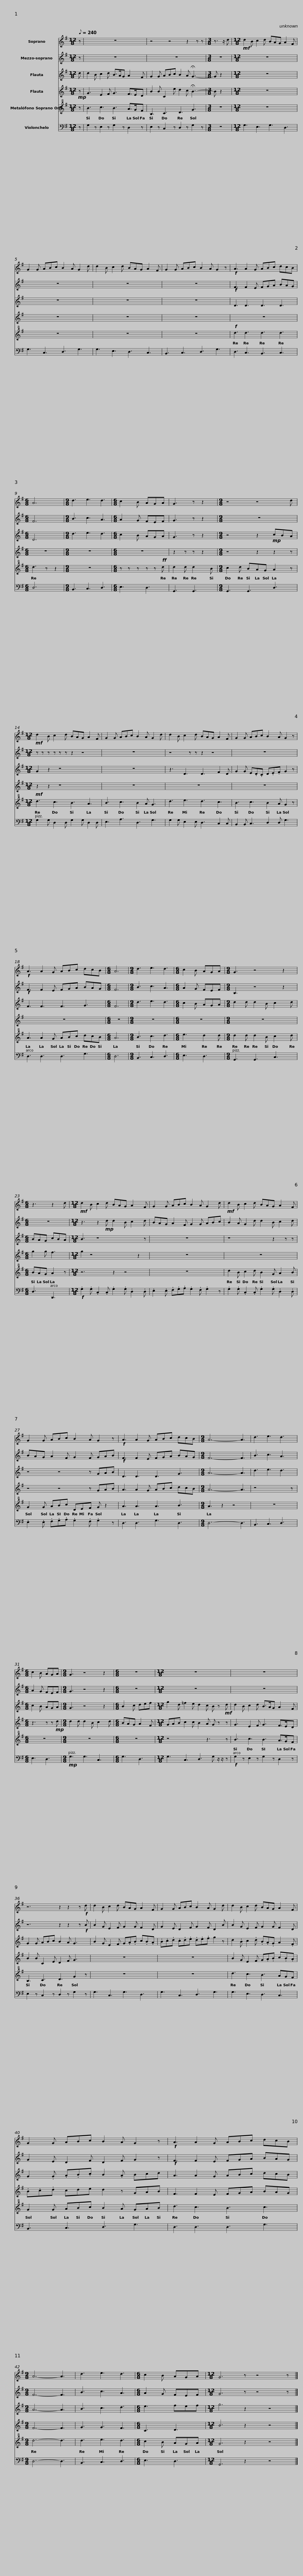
X:1
%%score 1 2 3 4 5 6
L:1/8
Q:1/8=240
M:12/8
I:linebreak $
K:G
V:1 treble
V:2 treble
V:3 treble
V:4 treble
V:5 treble+8
V:6 bass
V:1
 z | z12 | z4 z4 z2 z z |$[M:3/8] z3/2 z/ d |[M:12/8]!mf! d2 B c2 d BAG A2 F | %5
 G2 G ABc B2 A G2 d | d2 B c2 d BAG A2 F |$ G2 G ABc B2 A G2 z |!f! A3 A2 G ABc dcB |[M:6/8] A6 | %10
[M:9/8] d3 e3 d3 |[M:6/8] c2 B AGA |$ G3 z z2 |[M:9/8] z4 z4 d |[M:12/8]!mf! d2 B c2 d BAG A2 F |$ %15
 G2 G ABc B2 A G2 d | d2 B c2 d BAG A2 F | G2 G ABc B2 A G2 z |$!f! A3 A2 G ABc dcB |[M:6/8] A6 | %20
[M:9/8] d3 e3 d3 |[M:6/8] c2 B AGA |$[M:9/8] G3 z4 z2 |[M:6/8] z3 z2 d |[M:12/8]!mf! d2 B c2 d BAG A2 F |$ %25
 G2 G ABc B2 A G2 d |!mf! d2 B c2 d BAG A2 F |$ G2 G ABc B2 A G2 z |!f! A3 A2 G ABc dcB |[M:9/8] A6- A3 | %30
 d3 e3 d3 |$[M:6/8] c2 B AGA |[M:9/8] G3 z4 z2 |[M:6/8] z6 |[M:12/8] z12 |$ %35
 z12 | z6 z2 z2 z!f! d | d2 B c2 d BAG A2 F |$ G2 G ABc B2 A G2 d | d2 B c2 d BAG A2 F |$ %40
 G2 G ABc B2 A G2 z |!f! A3 A2 G ABc dcB |[M:9/8] A6- A3 | d3 e3 d3 |$[M:6/8] c2 B AGA | %45
[M:12/8] G6 z z4 z |] %46
V:2
 z | z12 | z12 |$[M:3/8] z3 |[M:12/8] z12 | %5
 z12 | z12 |$ z12 |!f! F3 F2 E FGA BAG |[M:6/8] F6 | %10
[M:9/8] B3 c3 A3 |[M:6/8] A2 G FEF |$ G3 z z2 |[M:9/8] z9 |[M:12/8] z z z z z z z2 z4 |$ %15
 z12 | z4 z z z2 z4 | z12 |$!f! F3 F2 E FGA BAG |[M:6/8] F6 | %20
[M:9/8] B3 c3 A3 |[M:6/8] A2 G FEF |$[M:9/8] B,3 z4 z2 |[M:6/8] z6 |[M:12/8] z3 z2!mp! d d2 B c2 d |$ %25
 BAG A2 F G2 G ABc | B2 A G2 d d2 B c2 d |$ BAG A2 F G2 F GAB |!f! F3 F2 E FGA BAG |[M:9/8] F6- F3 | %30
 B3 c3 A3 |$[M:6/8] A2 G FEF |[M:9/8] G3 z4 z2 |[M:6/8] z6 |[M:12/8] z12 |$ %35
 z12 | z6 z2 z2 z!f! B | B2 G E2 F G2 G F2 D |$ G2 E D2 F G2 F D2 B | B2 G E2 F G2 G F2 D |$ %40
 G2 E D2 F D2 F G2 z |!f! F3 F2 E FGA BAG |[M:9/8] F6- F3 | B3 c3 A3 |$[M:6/8] A2 G FEF | %45
[M:12/8] G6 z z4 z |] %46
V:3
 d | d2 B c2 d B>AG A2 F | G2 G ABc B2 A !fermata!G3- |$[M:3/8] G z2 |[M:12/8] z12 | %5
 z12 | z12 |$ z12 | D3 D3 D3 D3 |[M:6/8] D6 | %10
[M:9/8] d3 e3 d3 |[M:6/8] c2 B AGA |$ G3 z z2 |[M:9/8] z4 z2!mp! cBA |[M:12/8] G2 z2 z8 |$ %15
 z12 | z3 D3 D3 F2 D | G2 G E.D.C D.E.F G2 z |$ F3 F3 F3 G3 |[M:6/8] F6 | %20
[M:9/8] d3 e3 d3 |[M:6/8] c2 B AGA |$[M:9/8] d2 d d2 B c2 d |[M:6/8] BAG cBA |[M:12/8] B3 z8 z |$ %25
 z12 | z8 z2 z z |$ z4 z4 z GAB | D3 D3 D3 G3 |[M:9/8] A6- A3 | %30
 d3 e3 d3 |$[M:6/8] c2 B AGA |[M:9/8] G3 z4 z2 |[M:6/8] B2 c def |[M:12/8] g2 d =f2 e d2 c B z!mf! d |$ %35
 d2 B c2 d B>AG A2 F | G2 G ABc B2 A G3 | B2 G E2 F G.A.B c.B.A |$ .B.c.d .c.d.e .d.e.f g2 z | d2 .B c2 .d .B.A.G A2 .F |$ %40
 G2 .G .A.B.c B2 .A Bcd | A3 A2 G ABc dcB |[M:9/8] A6- A3 | B3 c3 d3 |$[M:6/8] e3 fef | %45
[M:12/8] g6 z2 z4 |] %46
V:4
!mp! z | G3 E2 F G3 F>ED | B2 B C2 e d2 c !fermata!B3- |$[M:3/8] B z2 |[M:12/8] z12 | %5
 z12 | z12 |$ z12 | z12 |[M:6/8] z6 | %10
[M:9/8] z9 |[M:6/8] z6 |$ z2 z z z2 |[M:9/8] z4 z2 z2 z |[M:12/8] z2 z2 z8 |$ %15
 z12 | z12 | z12 |$ z12 |[M:6/8] z6 | %20
[M:9/8] z9 |[M:6/8] z6 |$[M:9/8] z9 |[M:6/8] g2 g f3 |[M:12/8] g2 z8 z2 |$ %25
 z12 | z12 |$ z4 z4 z GAB | A3 A2 G ABc dcB |[M:9/8] A6- A3 | %30
 z8 z |$[M:6/8] z3 z z!mp! d |[M:9/8] d2 d d2 B c2 d |[M:6/8] BAG A2 F |[M:12/8] GAB c2 c B2 A G z z |$ %35
 G3 E2 F G3 F>ED | B2 B C2 E D2 F G3 | z12 |$ z12 | B2 G E2 F G.A.B c.B.A |$ %40
 .B.c.d cde d2 z GAB | F3 F2 E FGA BAG |[M:9/8] F6- F3 | G3 G3 F3 |$[M:6/8] C3 D3 | %45
[M:12/8] B6 z2 z4 |] %46
V:5
 z | B3 c3 B3 A>GF | B,3 C3 D3 G3 |$[M:3/8] z3 |[M:12/8] z12 | %5
 z12 | z12 |$ z12 |!f! d3 d3 d3 d3 |[M:6/8] d3 z z2 | %10
[M:9/8] z9 |[M:6/8] z z z z z!ff! d |$ d2 d d2 B |[M:9/8] c2 d BAG A2 z |[M:12/8]!mf! d3 c3 B3 A3 |$ %15
 B3 c3 B2 A G3 | d3 e3 d3 c3 | B3 c3 B2 A G2 z |$ A3 A2 G ABc dcB |[M:6/8] A6 | %20
[M:9/8] B3 c3 d3 |[M:6/8] e3 d2 d |$[M:9/8] d2 d d2 B c2 d |[M:6/8] BAG A2 z |[M:12/8] z6 z2 z4 |$ %25
 z12 | d2 B c2 d B2 G A2 B |$ G2 G ABc DEF G z2 | A3 A3 A3 B3 |[M:9/8] A3 z2 z4 | %30
 z9 |$[M:6/8] z6 |[M:9/8] z9 |[M:6/8] z6 |[M:12/8] z8 z3 z |$ %35
 B3 c3 B3 A>GF | B,3 C3 D3 G2 z | z12 |$ z12 | d3 c3 B3 AGF |$ %40
 G2 G ABc B2 A GAB | d3 c3 B3 c3 |[M:9/8] d6- d3 | d3 e3 d3 |$[M:6/8] c2 B AGA | %45
[M:12/8] G6 z2 z4 |] %46
V:6
 z | G,2 z E,2 z G,2 z D,2 z | E,2 z C,2 z D,2 z G,2 z |$[M:3/8] z3 |[M:12/8] G,3 E,3 G,3 D,3 | %5
 G,3 C,3 D,3 G,3 | G,3 E,3 D,3 C,3 |$ B,,3 C,3 D,3 G,3 | D,3 C,3 B,,3 C,3 |[M:6/8] D,6 | %10
[M:9/8] B,,3 C,3 D,3 |[M:6/8] E,3 D,3 |$ G,,3 G,,3 |[M:9/8] G,,3 G,,3 D,3 |[M:12/8] G,2 G, D,2 D, G,2 G, D,2 D, |$ %15
 E,3 A,3 D,3 G,3 | G,2 G, E,2 E, D,3 C,2 C, | B,,2 B,, C,3 D,2 D, G,3 |$ D,3 D,3 D,3 G,3 |[M:6/8] D,6 | %20
[M:9/8] B,,3 C,3 D,3 |[M:6/8] E,3 D,3 |$[M:9/8] G,,3 G,,3 C,3 |[M:6/8] D,3 D,,3 |[M:12/8]!f! .G,2 .G, .C,2 .C, .G,2 .G, .D,2 .D, |$ %25
 .E,2 .E, .F,.G,.A, .G,2 .F, .G,2 z | .G,2 .G, .C,2 .C, .G,2 .G, .D,2 .D, |$ .E,2 .E, .F,.G,.A, .G,2 .F, .G,2 z | D,3 D,3 G,3 D,3 |[M:9/8] D,6- D,3 | %30
 B,,3 C,3 D,3 |$[M:6/8] E,3 D,3 |[M:9/8]!mp! G,3 G,3 C,3 |[M:6/8] G,3 D,3 |[M:12/8] G,3 C,3 D,3 G, z/ z/ z |$ %35
!f! G,2 z E,2 z G,2 z D,2 z | E,2 z C,2 z D,2 z G,2 z | G,3 C,3 G,3 D,3 |$ G,3 C,3 D,3 G,3 | G,3 E,3 D,3 C,3 |$ %40
 B,,3 C,3 D,3 G,3 | D,3 D,3 D,3 G,3 |[M:9/8] D,6- D,3 | B,,3 C,3 D,3 |$[M:6/8] E,3 D,3 | %45
[M:12/8] G,,6 z2 z4 |] %46
